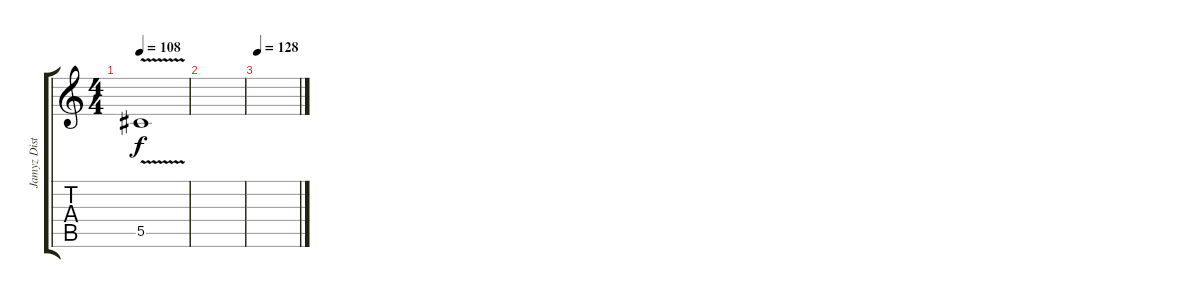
\track ("Jamyz Dist" "Jamyz Dist") {instrument distortionguitar}
\staff {score tabs}
\tuning (Eb4 Bb3 Gb3 Db3 Ab2 Eb2) {hide}
\ts (4 4)
\tempo 108
\clef g2
\ks c
5.5{v t}.1{dy f} |
|
\tempo 128
